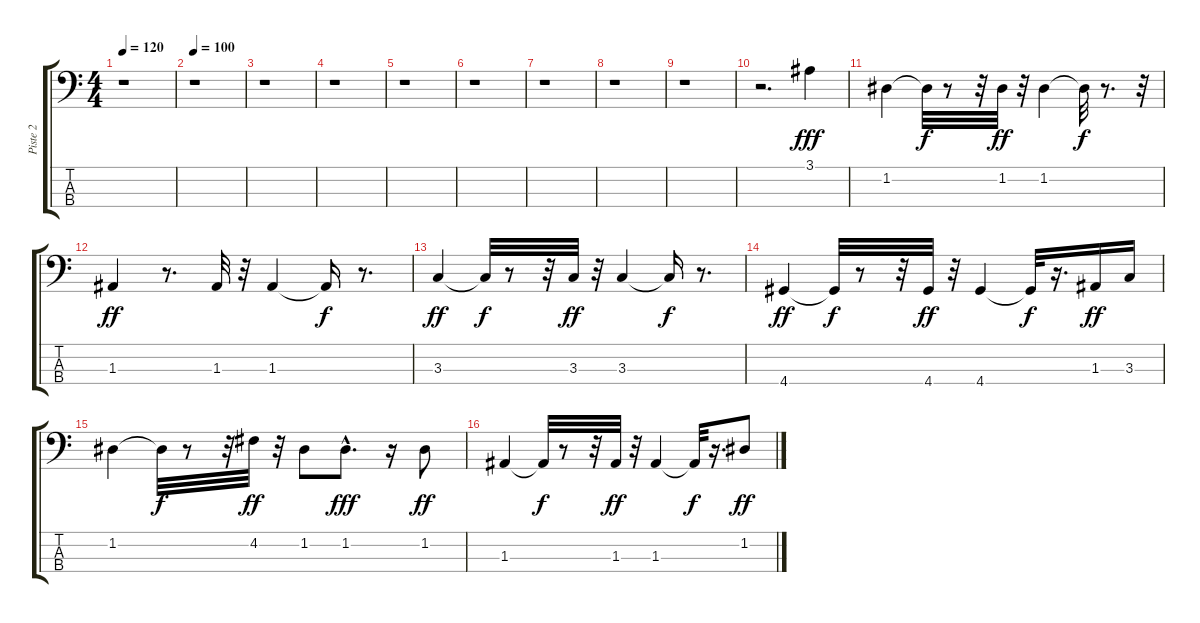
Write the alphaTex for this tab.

\track ("Piste 2" "Piste 2") {instrument electricbassfinger}
\staff {score tabs}
\tuning (G2 D2 A1 E1) {hide}
\ts (4 4)
\tempo 120
\clef f4
\ks c
r.1{dy fff instrument electricbassfinger} |
\tempo 100
r.1 |
r.1 |
r.1 |
r.1 |
r.1 |
r.1 |
r.1 |
r.1 |
r.2{d} 3.1.4 |
1.2.4 1.2{t}.32{dy f} r.8 r.32 1.2.32{dy ff} r.32 1.2.4 1.2{t}.32{dy f} r.8{d} r.32 |
1.3.4{dy ff} r.8{d} 1.3.32 r.32 1.3.4 1.3{t}.16{dy f} r.8{d} |
3.3.4{dy ff} 3.3{t}.32{dy f} r.8 r.32 3.3.32{dy ff} r.32 3.3.4 3.3{t}.16{dy f} r.8{d} |
4.4.4{dy ff} 4.4{t}.32{dy f} r.8 r.32 4.4.32{dy ff} r.32 4.4.4 4.4{t}.32{dy f} r.16{d} 1.3.16{dy ff} 3.3.16 |
1.2.4 1.2{t}.32{dy f} r.8 r.32 4.2.32{dy ff} r.32 1.2.8 1.2{hac}.8{d dy fff} r.16 1.2.8{dy ff} |
1.3.4 1.3{t}.32{dy f} r.8 r.32 1.3.32{dy ff} r.32 1.3.4 1.3{t}.32{dy f} r.16{d} 1.2.8{dy ff}
